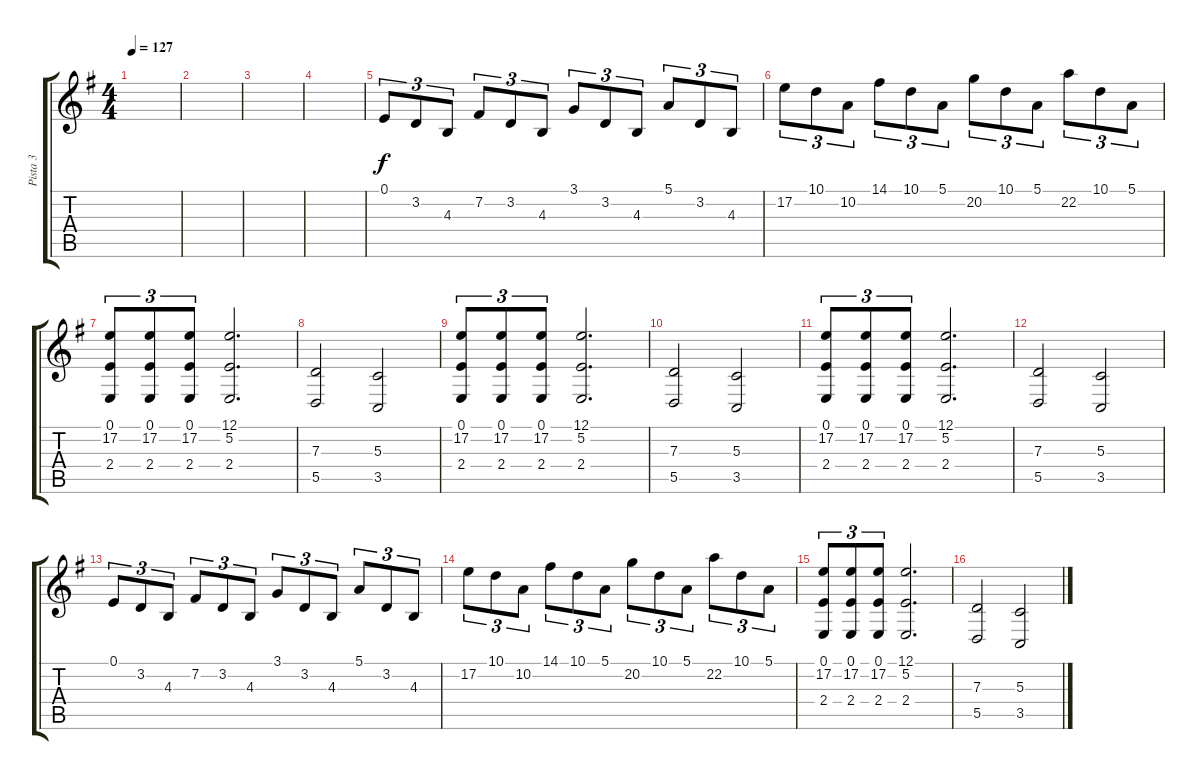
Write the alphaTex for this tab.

\track ("Pista 3" "Pista 3") {instrument choiraahs}
\staff {score tabs}
\tuning (E4 B3 G3 D3 A2 E2) {hide}
\ts (4 4)
\tempo 127
\clef g2
\ks eminor
|
|
|
|
0.1.8{tu (3 2)} 3.2.8{tu (3 2)} 4.3.8{tu (3 2)} 7.2.8{tu (3 2)} 3.2.8{tu (3 2)} 4.3.8{tu (3 2)} 3.1.8{tu (3 2)} 3.2.8{tu (3 2)} 4.3.8{tu (3 2)} 5.1.8{tu (3 2)} 3.2.8{tu (3 2)} 4.3.8{tu (3 2)} |
17.2.8{tu (3 2)} 10.1.8{tu (3 2)} 10.2.8{tu (3 2)} 14.1.8{tu (3 2)} 10.1.8{tu (3 2)} 5.1.8{tu (3 2)} 20.2.8{tu (3 2)} 10.1.8{tu (3 2)} 5.1.8{tu (3 2)} 22.2.8{tu (3 2)} 10.1.8{tu (3 2)} 5.1.8{tu (3 2)} |
(0.1 17.2 2.4).8{tu (3 2)} (0.1 17.2 2.4).8{tu (3 2)} (0.1 17.2 2.4).8{tu (3 2)} (12.1 5.2 2.4).2{d} |
(7.3 5.5).2 (5.3 3.5).2 |
(0.1 17.2 2.4).8{tu (3 2)} (0.1 17.2 2.4).8{tu (3 2)} (0.1 17.2 2.4).8{tu (3 2)} (12.1 5.2 2.4).2{d} |
(7.3 5.5).2 (5.3 3.5).2 |
(0.1 17.2 2.4).8{tu (3 2)} (0.1 17.2 2.4).8{tu (3 2)} (0.1 17.2 2.4).8{tu (3 2)} (12.1 5.2 2.4).2{d} |
(7.3 5.5).2 (5.3 3.5).2 |
0.1.8{tu (3 2)} 3.2.8{tu (3 2)} 4.3.8{tu (3 2)} 7.2.8{tu (3 2)} 3.2.8{tu (3 2)} 4.3.8{tu (3 2)} 3.1.8{tu (3 2)} 3.2.8{tu (3 2)} 4.3.8{tu (3 2)} 5.1.8{tu (3 2)} 3.2.8{tu (3 2)} 4.3.8{tu (3 2)} |
17.2.8{tu (3 2)} 10.1.8{tu (3 2)} 10.2.8{tu (3 2)} 14.1.8{tu (3 2)} 10.1.8{tu (3 2)} 5.1.8{tu (3 2)} 20.2.8{tu (3 2)} 10.1.8{tu (3 2)} 5.1.8{tu (3 2)} 22.2.8{tu (3 2)} 10.1.8{tu (3 2)} 5.1.8{tu (3 2)} |
(0.1 17.2 2.4).8{tu (3 2)} (0.1 17.2 2.4).8{tu (3 2)} (0.1 17.2 2.4).8{tu (3 2)} (12.1 5.2 2.4).2{d} |
(7.3 5.5).2 (5.3 3.5).2
